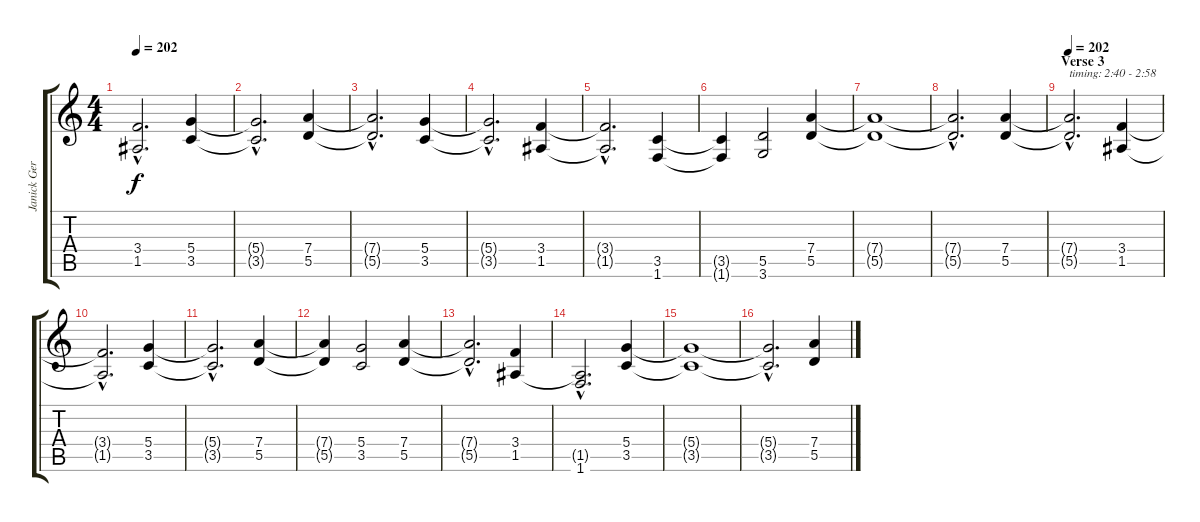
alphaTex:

\track ("Janick Gers Distortion" "Janick Ger") {instrument distortionguitar}
\staff {score tabs}
\tuning (E4 B3 G3 D3 A2 E2) {hide}
\ts (4 4)
\tempo 202
\clef g2
\ks c
(3.4{hac t} 1.5{hac t}).2{d dy f} (5.4 3.5).4 |
(5.4{hac t} 3.5{hac t}).2{d} (7.4 5.5).4 |
(7.4{hac t} 5.5{hac t}).2{d} (5.4 3.5).4 |
(5.4{hac t} 3.5{hac t}).2{d} (3.4 1.5).4 |
(3.4{hac t} 1.5{hac t}).2{d} (3.5 1.6).4 |
(3.5{t} 1.6{t}).4 (5.5 3.6).2 (7.4 5.5).4 |
(7.4{t} 5.5{t}).1 |
(7.4{hac t} 5.5{hac t}).2{d} (7.4 5.5).4 |
\section ("" "Verse 3")
\tempo 202
(7.4{hac t} 5.5{hac t}).2{d txt "timing: 2:40 - 2:58"} (3.4 1.5).4 |
(3.4{hac t} 1.5{hac t}).2{d} (5.4 3.5).4 |
(5.4{hac t} 3.5{hac t}).2{d} (7.4 5.5).4 |
(7.4{t} 5.5{t}).4 (5.4 3.5).2 (7.4 5.5).4 |
(7.4{hac t} 5.5{hac t}).2{d} (3.4 1.5).4 |
(1.5{hac t} 1.6{hac}).2{d} (5.4 3.5).4 |
(5.4{t} 3.5{t}).1 |
(5.4{hac t} 3.5{hac t}).2{d} (7.4 5.5).4
